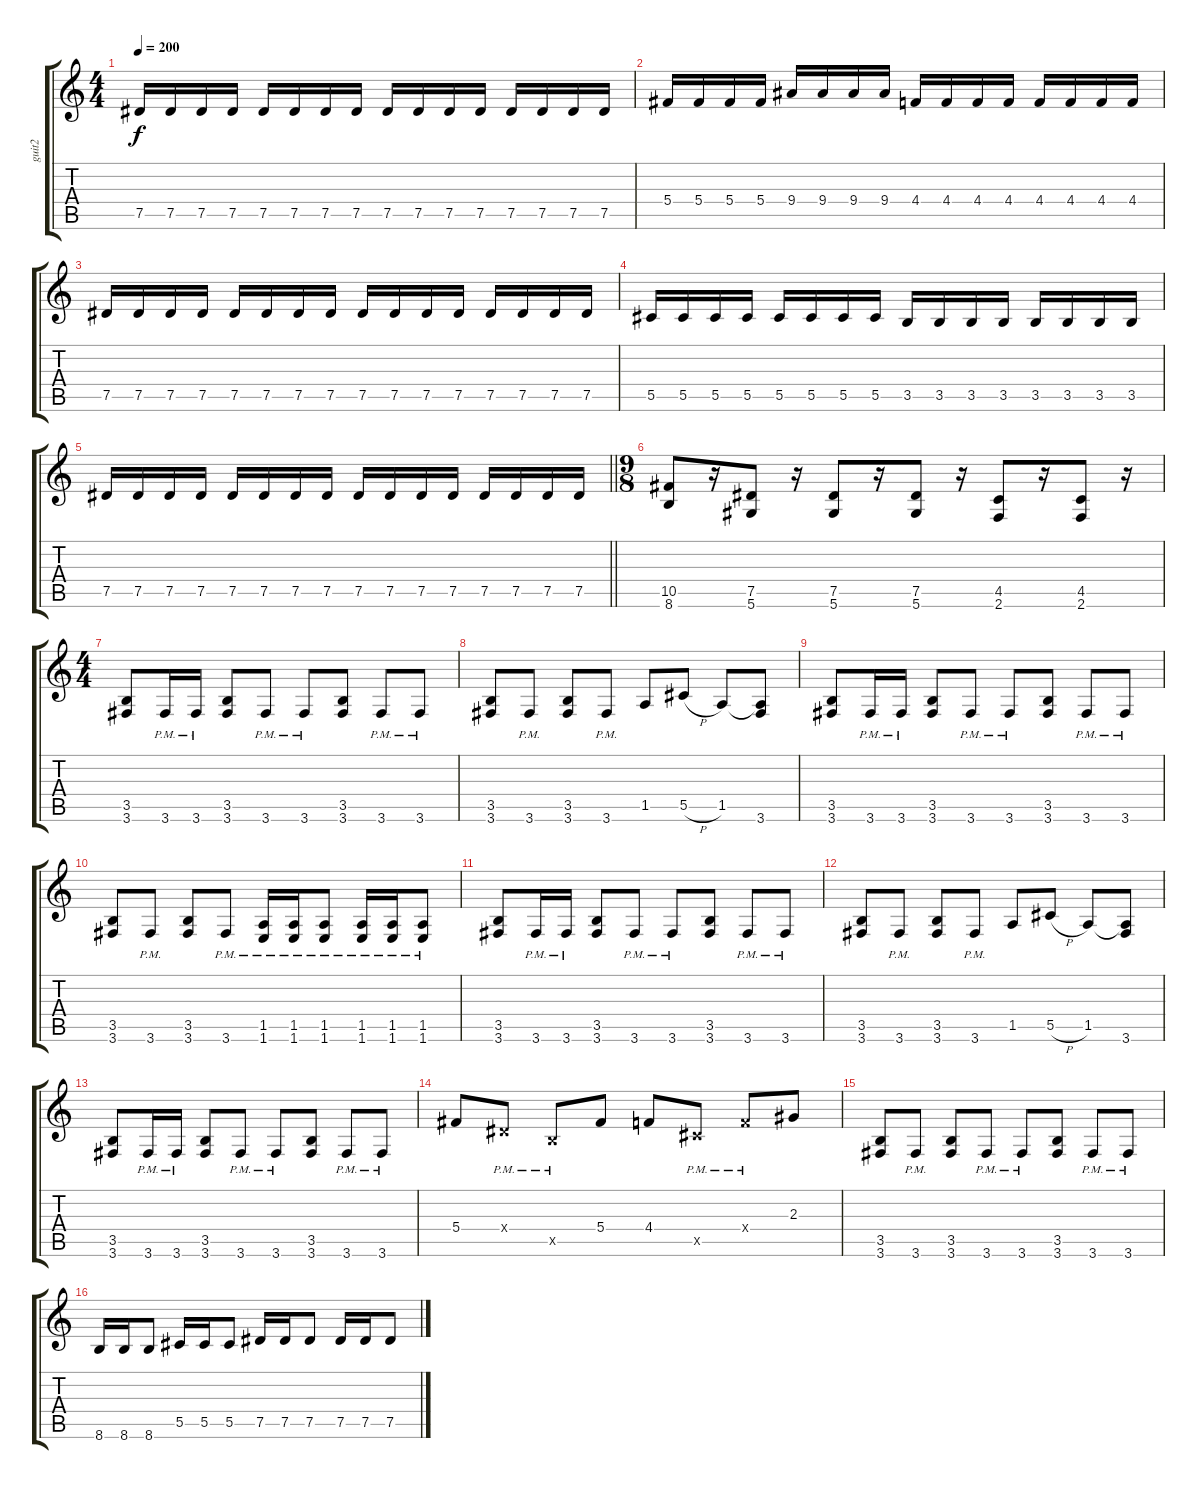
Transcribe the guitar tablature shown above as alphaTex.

\track ("guit2" "guit2") {instrument distortionguitar}
\staff {score tabs}
\tuning (Eb4 Bb3 Gb3 Db3 Ab2 Eb2) {hide}
\ts (4 4)
\tempo 200
\clef g2
\ks c
7.5.16{dy f} 7.5.16 7.5.16 7.5.16 7.5.16 7.5.16 7.5.16 7.5.16 7.5.16 7.5.16 7.5.16 7.5.16 7.5.16 7.5.16 7.5.16 7.5.16 |
5.4.16 5.4.16 5.4.16 5.4.16 9.4.16 9.4.16 9.4.16 9.4.16 4.4.16 4.4.16 4.4.16 4.4.16 4.4.16 4.4.16 4.4.16 4.4.16 |
7.5.16 7.5.16 7.5.16 7.5.16 7.5.16 7.5.16 7.5.16 7.5.16 7.5.16 7.5.16 7.5.16 7.5.16 7.5.16 7.5.16 7.5.16 7.5.16 |
5.5.16 5.5.16 5.5.16 5.5.16 5.5.16 5.5.16 5.5.16 5.5.16 3.5.16 3.5.16 3.5.16 3.5.16 3.5.16 3.5.16 3.5.16 3.5.16 |
\barLineRight lightlight
7.5.16 7.5.16 7.5.16 7.5.16 7.5.16 7.5.16 7.5.16 7.5.16 7.5.16 7.5.16 7.5.16 7.5.16 7.5.16 7.5.16 7.5.16 7.5.16 |
\ts (9 8)
(10.5 8.6).8 r.16 (7.5 5.6).8 r.16 (7.5 5.6).8 r.16 (7.5 5.6).8 r.16 (4.5 2.6).8 r.16 (4.5 2.6).8 r.16 |
\ts (4 4)
(3.5 3.6).8 3.6{pm}.16 3.6{pm}.16 (3.5 3.6).8 3.6{pm}.8 3.6{pm}.8 (3.5 3.6).8 3.6{pm}.8 3.6{pm}.8 |
(3.5 3.6).8 3.6{pm}.8 (3.5 3.6).8 3.6{pm}.8 1.5.8 5.5{h}.8 1.5.8 (1.5{t} 3.6).8 |
(3.5 3.6).8 3.6{pm}.16 3.6{pm}.16 (3.5 3.6).8 3.6{pm}.8 3.6{pm}.8 (3.5 3.6).8 3.6{pm}.8 3.6{pm}.8 |
(3.5 3.6).8 3.6{pm}.8 (3.5 3.6).8 3.6{pm}.8 (1.5{pm} 1.6{pm}).16 (1.5{pm} 1.6{pm}).16 (1.5{pm} 1.6{pm}).8 (1.5{pm} 1.6{pm}).16 (1.5{pm} 1.6{pm}).16 (1.5{pm} 1.6{pm}).8 |
(3.5 3.6).8 3.6{pm}.16 3.6{pm}.16 (3.5 3.6).8 3.6{pm}.8 3.6{pm}.8 (3.5 3.6).8 3.6{pm}.8 3.6{pm}.8 |
(3.5 3.6).8 3.6{pm}.8 (3.5 3.6).8 3.6{pm}.8 1.5.8 5.5{h}.8 1.5.8 (1.5{t} 3.6).8 |
(3.5 3.6).8 3.6{pm}.16 3.6{pm}.16 (3.5 3.6).8 3.6{pm}.8 3.6{pm}.8 (3.5 3.6).8 3.6{pm}.8 3.6{pm}.8 |
5.4.8 2.4{pm x}.8 3.5{pm x}.8 5.4.8 4.4.8 5.5{pm x}.8 4.4{pm x}.8 2.3.8 |
(3.5 3.6).8 3.6{pm}.8 (3.5 3.6).8 3.6{pm}.8 3.6{pm}.8 (3.5 3.6).8 3.6{pm}.8 3.6{pm}.8 |
8.6.16 8.6.16 8.6.8 5.5.16 5.5.16 5.5.8 7.5.16 7.5.16 7.5.8 7.5.16 7.5.16 7.5.8
